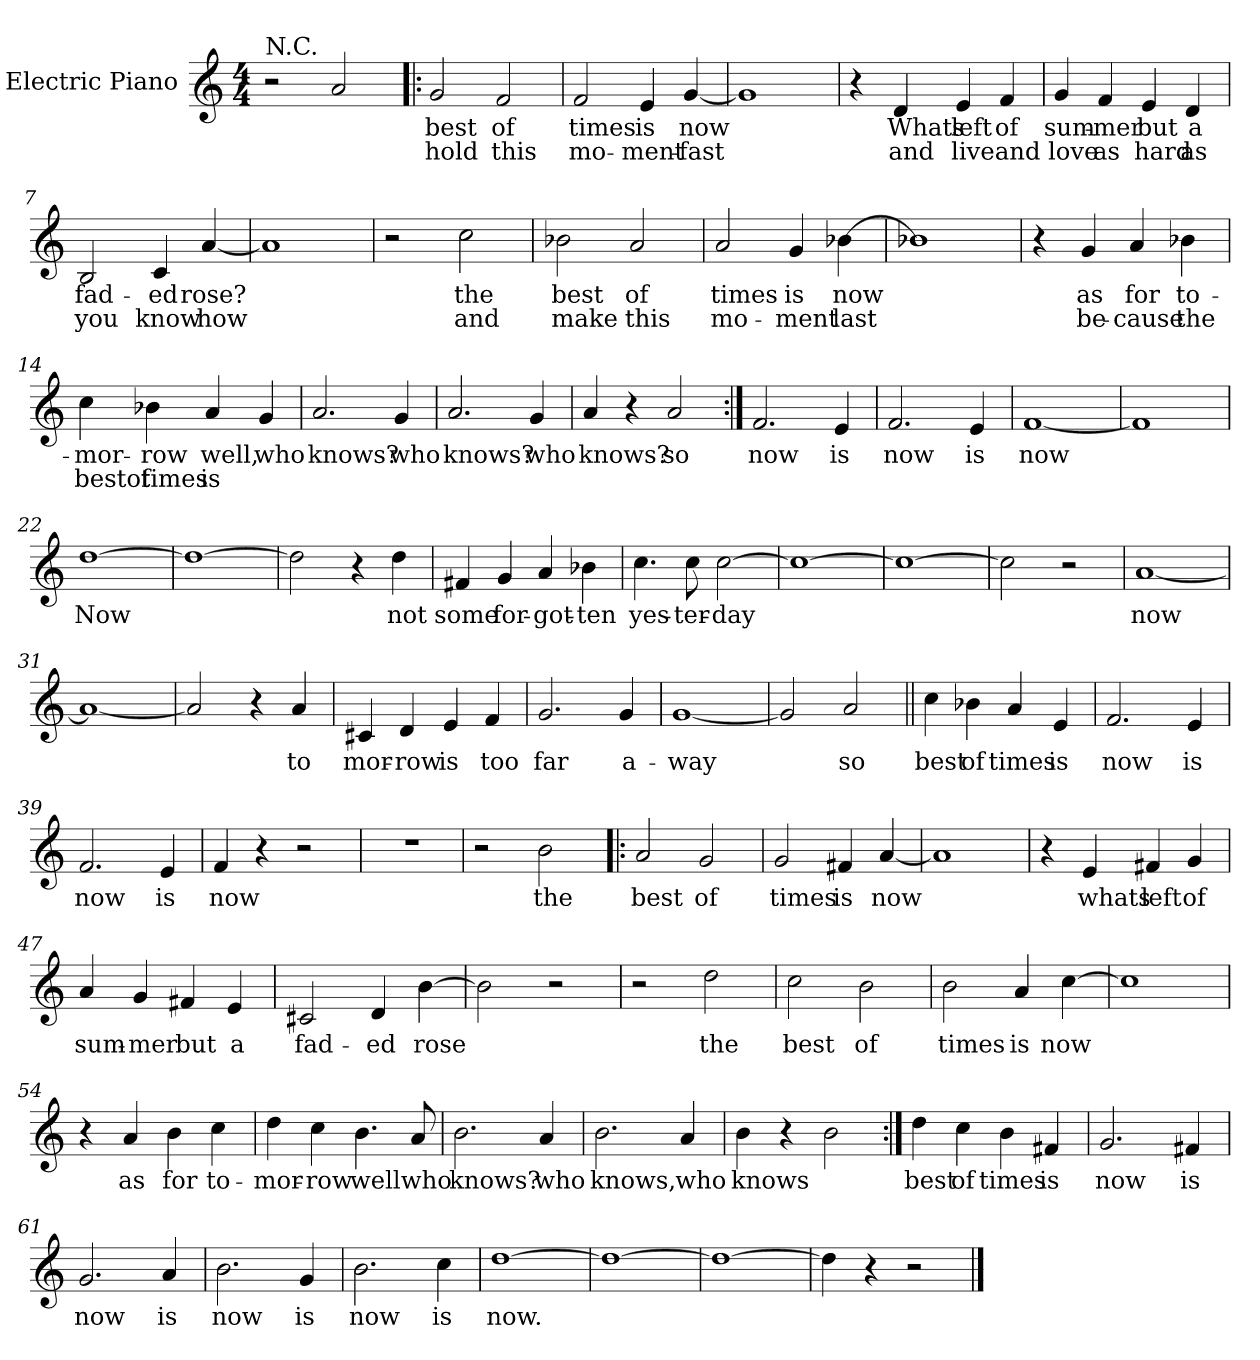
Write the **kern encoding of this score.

**kern	**text	**text
*part1	*part1	*part1
*staff1	*staff1	*staff1
*I"Electric Piano	*	*
*I'E.Pno	*	*
*clefG2	*	*
*k[]	*	*
*C:	*	*
*M4/4	*	*
=1	=1	=1
!LO:TX:a:t=N.C.	!	!
2r	.	.
2a/	.	.
=2!|:	=2!|:	=2!|:
2g/	best	hold
2f/	of	this
=3	=3	=3
2f/	times	mo-
4e/	is	-ment-
[4g/	now	fast
=4	=4	=4
1g]	.	.
=5	=5	=5
4r	.	.
4d/	Whats	and
4e/	left	live
4f/	of	and
!!LO:LB:g=z
=6	=6	=6
4g/	sum-	love
4f/	-mer	as
4e/	but	hard
4d/	a	as
=7	=7	=7
2B/	fad-	you
4c/	-ed	know
[4a/	rose?	how
=8	=8	=8
1a]	.	.
=9	=9	=9
2r	.	.
2cc\	the	and
=10	=10	=10
2b-X\	best	make
2a/	of	this
=11	=11	=11
2a/	times	mo-
4g/	is	-ment
[4b-X\	now	last
!!LO:LB:g=z
=12	=12	=12
1b-X]	.	.
=13	=13	=13
4r	.	.
4g/	as	be-
4a/	for	-cause
4b-X\	to-	the
=14	=14	=14
4cc\	-mor-	bestof
4b-X\	-row	times
4a/	well,	is
4g/	who	.
=15	=15	=15
2.a/	knows?	.
4g/	who	.
=16	=16	=16
2.a/	knows?	.
4g/	who	.
!!LO:LB:g=z
=17	=17	=17
4a/	knows?	.
4r	.	.
2a/	so	.
=18:|!	=18:|!	=18:|!
2.f/	now	.
4e/	is	.
=19	=19	=19
2.f/	now	.
4e/	is	.
=20	=20	=20
[1f	now	.
=21	=21	=21
1f]	.	.
=22	=22	=22
[1dd	Now	.
=23	=23	=23
1dd_	.	.
=24	=24	=24
2dd\]	.	.
4r	.	.
4dd\	not	.
!!LO:LB:g=z
=25	=25	=25
4f#X/	some	.
4g/	for-	.
4a/	-got-	.
4b-X\	-ten	.
=26	=26	=26
4.cc\	yes-	.
8cc\	-ter-	.
[2cc\	-day	.
=27	=27	=27
1cc_	.	.
=28	=28	=28
1cc_	.	.
=29	=29	=29
2cc\]	.	.
2r	.	.
=30	=30	=30
[1a	now	.
=31	=31	=31
1a_	.	.
=32	=32	=32
2a/]	.	.
4r	.	.
4a/	to	.
!!LO:LB:g=z
=33	=33	=33
4c#X/	mor-	.
4d/	-row	.
4e/	is	.
4f/	too	.
=34	=34	=34
2.g/	far	.
4g/	a-	.
=35	=35	=35
[1g	-way	.
=36	=36	=36
2g/]	.	.
2a/	so	.
=37||	=37||	=37||
4cc\	best	.
4b-X\	of	.
4a/	times	.
4e/	is	.
=38	=38	=38
2.f/	now	.
4e/	is	.
=39	=39	=39
2.f/	now	.
4e/	is	.
!!LO:LB:g=z
=40	=40	=40
4f/	now	.
4r	.	.
2r	.	.
=41	=41	=41
1r	.	.
=42	=42	=42
2r	.	.
2b\	the	.
=43!|:	=43!|:	=43!|:
2a/	best	.
2g/	of	.
=44	=44	=44
2g/	times	.
4f#X/	is	.
[4a/	now	.
=45	=45	=45
1a]	.	.
=46	=46	=46
4r	.	.
4e/	whats	.
4f#X/	left	.
4g/	of	.
!!LO:LB:g=z
=47	=47	=47
4a/	sum-	.
4g/	-mer	.
4f#X/	but	.
4e/	a	.
=48	=48	=48
2c#X/	fad-	.
4d/	-ed	.
[4b\	rose	.
=49	=49	=49
2b\]	.	.
2r	.	.
=50	=50	=50
2r	.	.
2dd\	the	.
=51	=51	=51
2cc\	best	.
2b\	of	.
=52	=52	=52
2b\	times	.
4a/	is	.
[4cc\	now	.
=53	=53	=53
1cc]	.	.
!!LO:PB:g=z
=54	=54	=54
4r	.	.
4a/	as	.
4b\	for	.
4cc\	to-	.
=55	=55	=55
4dd\	-mor-	.
4cc\	-row	.
4.b\	well	.
8a/	who	.
=56	=56	=56
2.b\	knows?	.
4a/	who	.
=57	=57	=57
2.b\	knows,	.
4a/	who	.
=58	=58	=58
4b\	knows	.
4r	.	.
2b\	.	.
!!LO:LB:g=z
=59:|!	=59:|!	=59:|!
4dd\	best	.
4cc\	of	.
4b\	times	.
4f#X/	is	.
=60	=60	=60
2.g/	now	.
4f#X/	is	.
=61	=61	=61
2.g/	now	.
4a/	is	.
=62	=62	=62
2.b\	now	.
4g/	is	.
=63	=63	=63
2.b\	now	.
4cc\	is	.
=64	=64	=64
[1dd	now.	.
=65	=65	=65
1dd_	.	.
=66	=66	=66
1dd_	.	.
=67	=67	=67
4dd\]	.	.
4r	.	.
2r	.	.
==	==	==
*-	*-	*-
